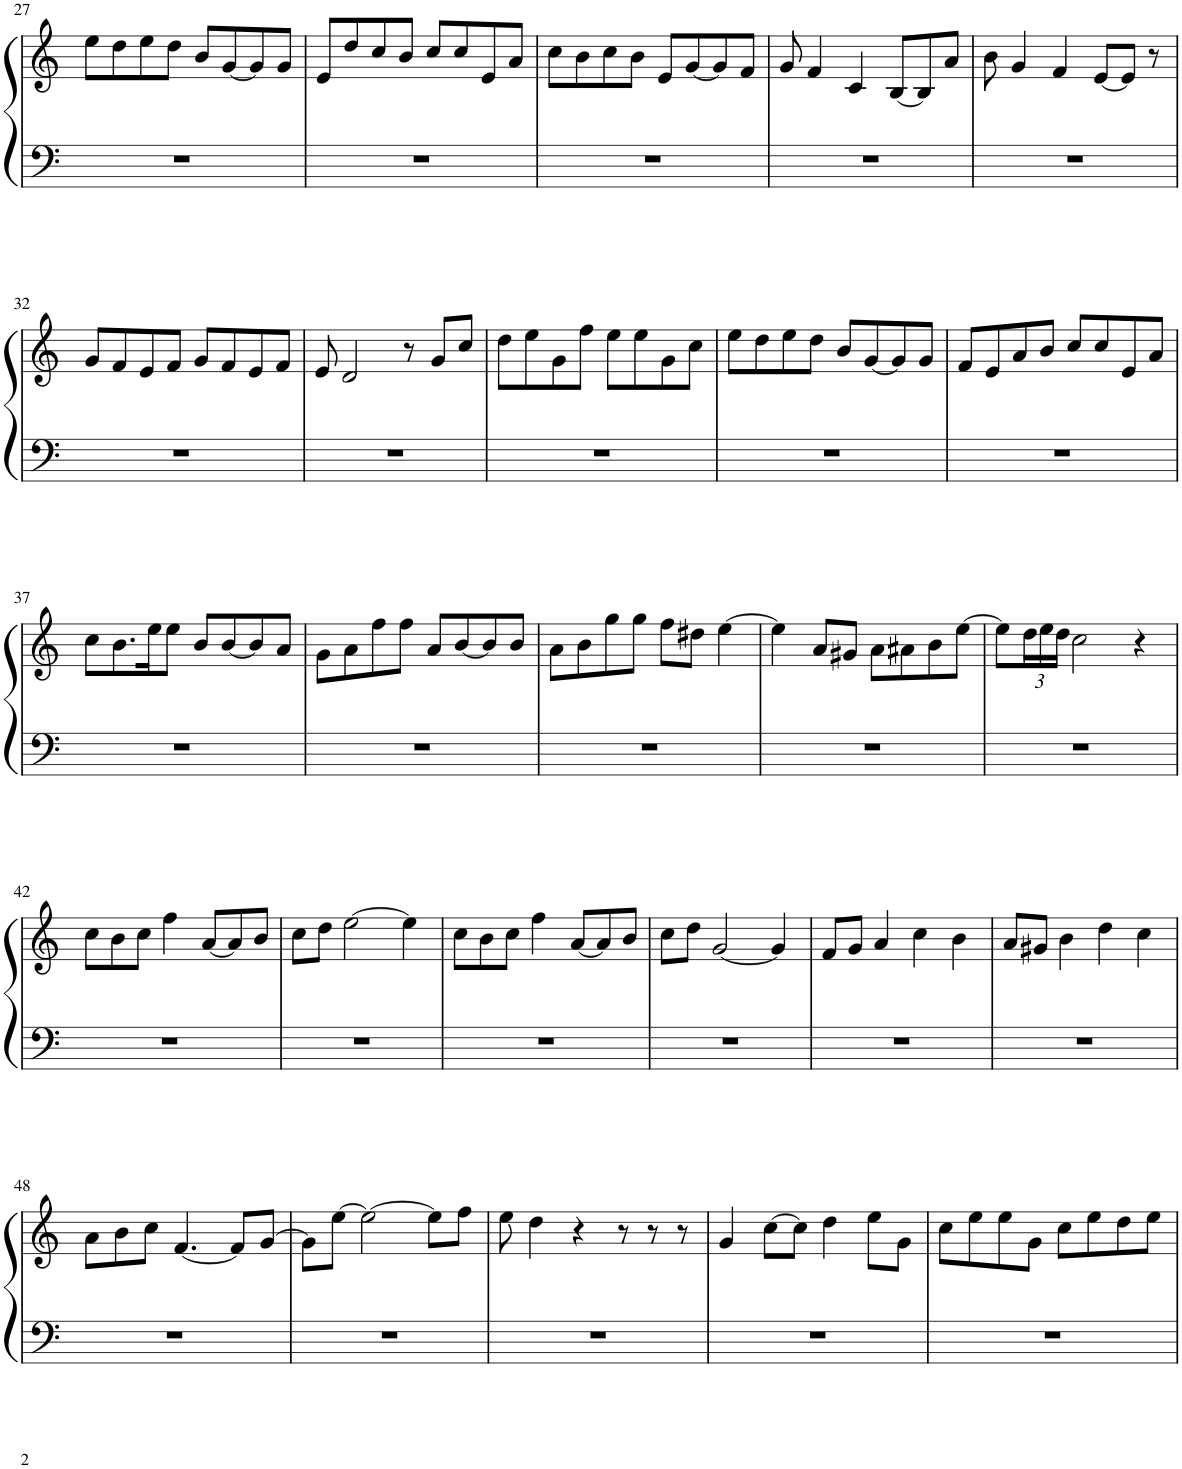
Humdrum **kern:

**kern	**kern
*part1	*part1
*staff2	*staff1
*I"Piano	*
*I'Pno.	*
!!LO:PB:g=z
*clefF4	*clefG2
*k[]	*k[]
*M4/4	*M4/4
=27	=27
1r	8ee\L
.	8dd\
.	8ee\
.	8dd\J
.	8b/L
.	[8g/
.	8g/]
.	8g/J
=28	=28
1r	8e/L
.	8dd/
.	8cc/
.	8b/J
.	8cc/L
.	8cc/
.	8e/
.	8a/J
=29	=29
1r	8cc\L
.	8b\
.	8cc\
.	8b\J
.	8e/L
.	[8g/
.	8g/]
.	8f/J
=30	=30
1r	8g/
.	4f/
.	4c/
.	[8B/L
.	8B/]
.	8a/J
=31	=31
1r	8b\
.	4g/
.	4f/
.	[8e/L
.	8e/J]
.	8r
!!LO:LB:g=z
=32	=32
1r	8g/L
.	8f/
.	8e/
.	8f/J
.	8g/L
.	8f/
.	8e/
.	8f/J
=33	=33
1r	8e/
.	2d/
.	8r
.	8g/L
.	8cc/J
=34	=34
1r	8dd\L
.	8ee\
.	8g\
.	8ff\J
.	8ee\L
.	8ee\
.	8g\
.	8cc\J
=35	=35
1r	8ee\L
.	8dd\
.	8ee\
.	8dd\J
.	8b/L
.	[8g/
.	8g/]
.	8g/J
=36	=36
1r	8f/L
.	8e/
.	8a/
.	8b/J
.	8cc/L
.	8cc/
.	8e/
.	8a/J
!!LO:LB:g=z
=37	=37
1r	8cc\L
.	8.b\
.	16ee\K
.	8ee\J
.	8b/L
.	[8b/
.	8b/]
.	8a/J
=38	=38
1r	8g\L
.	8a\
.	8ff\
.	8ff\J
.	8a/L
.	[8b/
.	8b/]
.	8b/J
=39	=39
1r	8a\L
.	8b\
.	8gg\
.	8gg\J
.	8ff\L
.	8dd#X\J
.	[4ee\
=40	=40
1r	4ee\]
.	8a/L
.	8g#X/J
.	8a\L
.	8a#X\
.	8b\
.	[8ee\J
=41	=41
1r	8ee\L]
*	*Xbrackettup
.	24dd\L
.	24ee\
.	24dd\JJ
.	2cc\
.	4r
!!LO:LB:g=z
=42	=42
1r	8cc\L
.	8b\
.	8cc\J
.	4ff\
.	[8a/L
.	8a/]
.	8b/J
=43	=43
1r	8cc\L
.	8dd\J
.	[2ee\
.	4ee\]
=44	=44
1r	8cc\L
.	8b\
.	8cc\J
.	4ff\
.	[8a/L
.	8a/]
.	8b/J
=45	=45
1r	8cc\L
.	8dd\J
.	[2g/
.	4g/]
=46	=46
1r	8f/L
.	8g/J
.	4a/
.	4cc\
.	4b\
=47	=47
1r	8a/L
.	8g#X/J
.	4b\
.	4dd\
.	4cc\
!!LO:LB:g=z
=48	=48
1r	8a\L
.	8b\
.	8cc\J
.	[4.f/
.	8f/L]
.	[8g/J
=49	=49
1r	8g\L]
.	[8ee\J
.	2ee\_
.	8ee\L]
.	8ff\J
=50	=50
1r	8ee\
.	4dd\
.	4r
.	8r
.	8r
.	8r
=51	=51
1r	4g/
.	[8cc\L
.	8cc\J]
.	4dd\
.	8ee\L
.	8g\J
=52	=52
1r	8cc\L
.	8ee\
.	8ee\
.	8g\J
.	8cc\L
.	8ee\
.	8dd\
.	8ee\J
=	=
*-	*-
